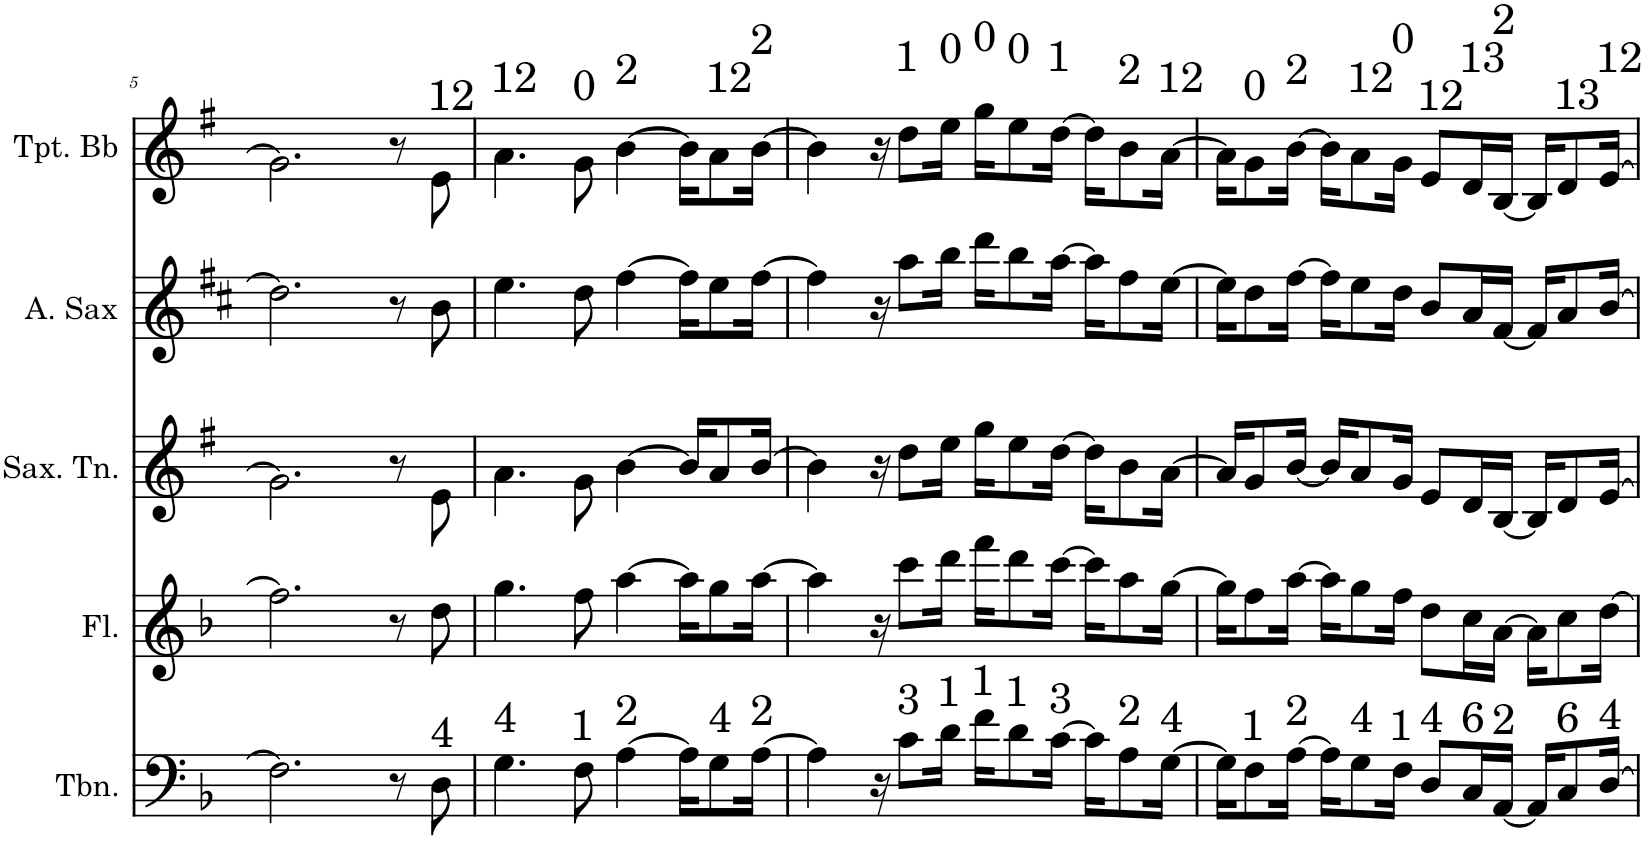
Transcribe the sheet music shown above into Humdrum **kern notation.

**kern	**kern	**kern	**kern	**kern
*part5	*part4	*part3	*part2	*part1
*staff5	*staff4	*staff3	*staff2	*staff1
*I"Trombone	*I"Flauta Transversal	*I"Saxofone Tenor	*I"Saxofone Alto	*I"Trompete Bb
*I'Tbn.	*I'Fl.	*I'Sax. Tn.	*	*I'Tpt. Bb
!!LO:PB:g=z
*clefF4	*clefG2	*clefG2	*clefG2	*clefG2
*	*	*Trd8c14	*Trd5c9	*Trd1c2
*k[b-]	*k[b-]	*k[f#]	*k[f#c#]	*k[f#]
*M4/4	*M4/4	*M4/4	*M4/4	*M4/4
=5	=5	=5	=5	=5
2.F\]	2.ff\]	2.g\]	2.dd\]	2.g\]
8r	8r	8r	8r	8r
!	!	!	!	!LO:TX:a:t=12
!LO:TX:a:t=4	!	!	!	!
8D\	8dd\	8e\	8b\	8e\
=6	=6	=6	=6	=6
!	!	!	!	!LO:TX:a:t=12
!LO:TX:a:t=4	!	!	!	!
4.G\	4.gg\	4.a\	4.ee\	4.a\
!	!	!	!	!LO:TX:a:t=0
!LO:TX:a:t=1	!	!	!	!
8F\	8ff\	8g\	8dd\	8g\
!	!	!	!	!LO:TX:a:t=2
!LO:TX:a:t=2	!	!	!	!
[4A\	[4aa\	[4b\	[4ff#\	[4b\
16A\KL]	16aa\KL]	16b/KL]	16ff#\KL]	16b\KL]
!	!	!	!	!LO:TX:a:t=12
!LO:TX:a:t=4	!	!	!	!
8G\	8gg\	8a/	8ee\	8a\
!	!	!	!	!LO:TX:a:t=2
!LO:TX:a:t=2	!	!	!	!
[16A\Jk	[16aa\Jk	[16b/Jk	[16ff#\Jk	[16b\Jk
=7	=7	=7	=7	=7
4A\]	4aa\]	4b\]	4ff#\]	4b\]
16r	16r	16r	16r	16r
!	!	!	!	!LO:TX:a:t=1
!LO:TX:a:t=3	!	!	!	!
8c\L	8ccc\L	8dd\L	8aa\L	8dd\L
!	!	!	!	!LO:TX:a:t=0
!LO:TX:a:t=1	!	!	!	!
16d\Jk	16ddd\Jk	16ee\Jk	16bb\Jk	16ee\Jk
!	!	!	!	!LO:TX:a:t=0
!LO:TX:a:t=1	!	!	!	!
16f\KL	16fff\KL	16gg\KL	16ddd\KL	16gg\KL
!	!	!	!	!LO:TX:a:t=0
!LO:TX:a:t=1	!	!	!	!
8d\	8ddd\	8ee\	8bb\	8ee\
!	!	!	!	!LO:TX:a:t=1
!LO:TX:a:t=3	!	!	!	!
[16c\Jk	[16ccc\Jk	[16dd\Jk	[16aa\Jk	[16dd\Jk
16c\KL]	16ccc\KL]	16dd\KL]	16aa\KL]	16dd\KL]
!	!	!	!	!LO:TX:a:t=2
!LO:TX:a:t=2	!	!	!	!
8A\	8aa\	8b\	8ff#\	8b\
!	!	!	!	!LO:TX:a:t=12
!LO:TX:a:t=4	!	!	!	!
[16G\Jk	[16gg\Jk	[16a\Jk	[16ee\Jk	[16a\Jk
=8	=8	=8	=8	=8
16G\KL]	16gg\KL]	16a/KL]	16ee\KL]	16a\KL]
!	!	!	!	!LO:TX:a:t=0
!LO:TX:a:t=1	!	!	!	!
8F\	8ff\	8g/	8dd\	8g\
!	!	!	!	!LO:TX:a:t=2
!LO:TX:a:t=2	!	!	!	!
[16A\Jk	[16aa\Jk	[16b/Jk	[16ff#\Jk	[16b\Jk
16A\KL]	16aa\KL]	16b/KL]	16ff#\KL]	16b\KL]
!	!	!	!	!LO:TX:a:t=12
!LO:TX:a:t=4	!	!	!	!
8G\	8gg\	8a/	8ee\	8a\
!	!	!	!	!LO:TX:a:t=0
!LO:TX:a:t=1	!	!	!	!
16F\Jk	16ff\Jk	16g/Jk	16dd\Jk	16g\Jk
!	!	!	!	!LO:TX:a:t=12
!LO:TX:a:t=4	!	!	!	!
8D/L	8dd\L	8e/L	8b/L	8e/L
!	!	!	!	!LO:TX:a:t=13
!LO:TX:a:t=6	!	!	!	!
16C/L	16cc\L	16d/L	16a/L	16d/L
!	!	!	!	!LO:TX:a:t=2
!LO:TX:a:t=2	!	!	!	!
[16AA/JJ	[16a\JJ	[16B/JJ	[16f#/JJ	[16B/JJ
16AA/KL]	16a\KL]	16B/KL]	16f#/KL]	16B/KL]
!	!	!	!	!LO:TX:a:t=13
!LO:TX:a:t=6	!	!	!	!
8C/	8cc\	8d/	8a/	8d/
!	!	!	!	!LO:TX:a:t=12
!LO:TX:a:t=4	!	!	!	!
[16D/Jk	[16dd\Jk	[16e/Jk	[16b/Jk	[16e/Jk
=	=	=	=	=
*-	*-	*-	*-	*-
